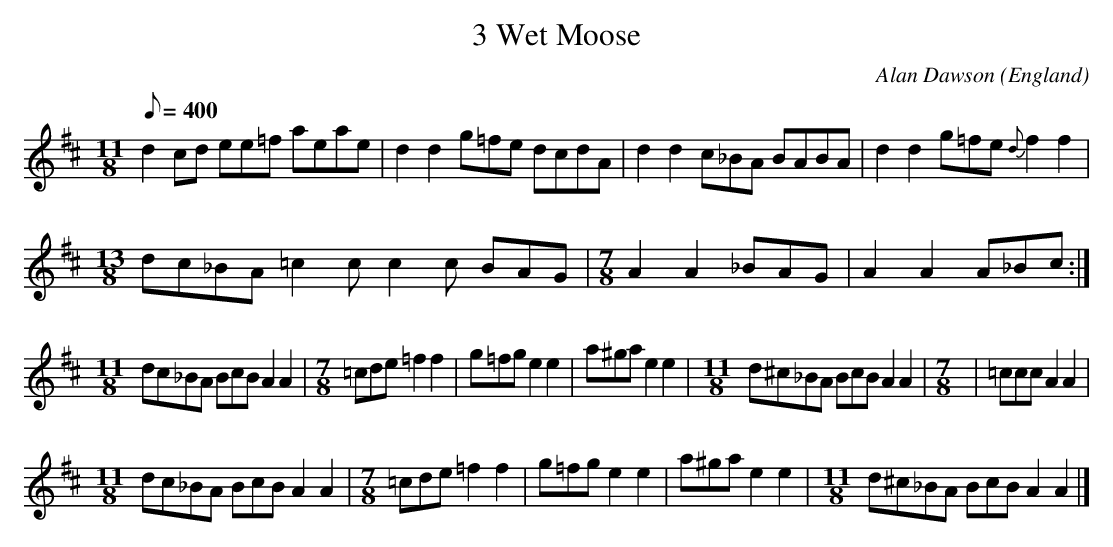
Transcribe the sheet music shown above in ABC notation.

X:1
T:3 Wet Moose
C:Alan Dawson
M:11/8
O:England
Q:1/8=400
K:D
d2 cd ee=f aeae|d2 d2 g=fe dcdA|\
d2 d2 c_BA BABA|d2 d2 g=fe {d}f2 f2|
M:13/8
dc_BA =c2c c2c BAG |\
M:7/8
A2 A2 _BAG | A2 A2 A_Bc:|
M:11/8
dc_BA BcB A2 A2|\
M:7/8
=cde =f2 f2|g=fg e2 e2|\
a^ga e2 e2|\
M:11/8
d^c_BA BcB A2 A2|\
M:7/8
| =ccc A2 A2 |
M:11/8
dc_BA BcB A2 A2|\
M:7/8
=cde =f2 f2|g=fg e2 e2|\
a^ga e2 e2|\
M:11/8
d^c_BA BcB A2 A2|]
